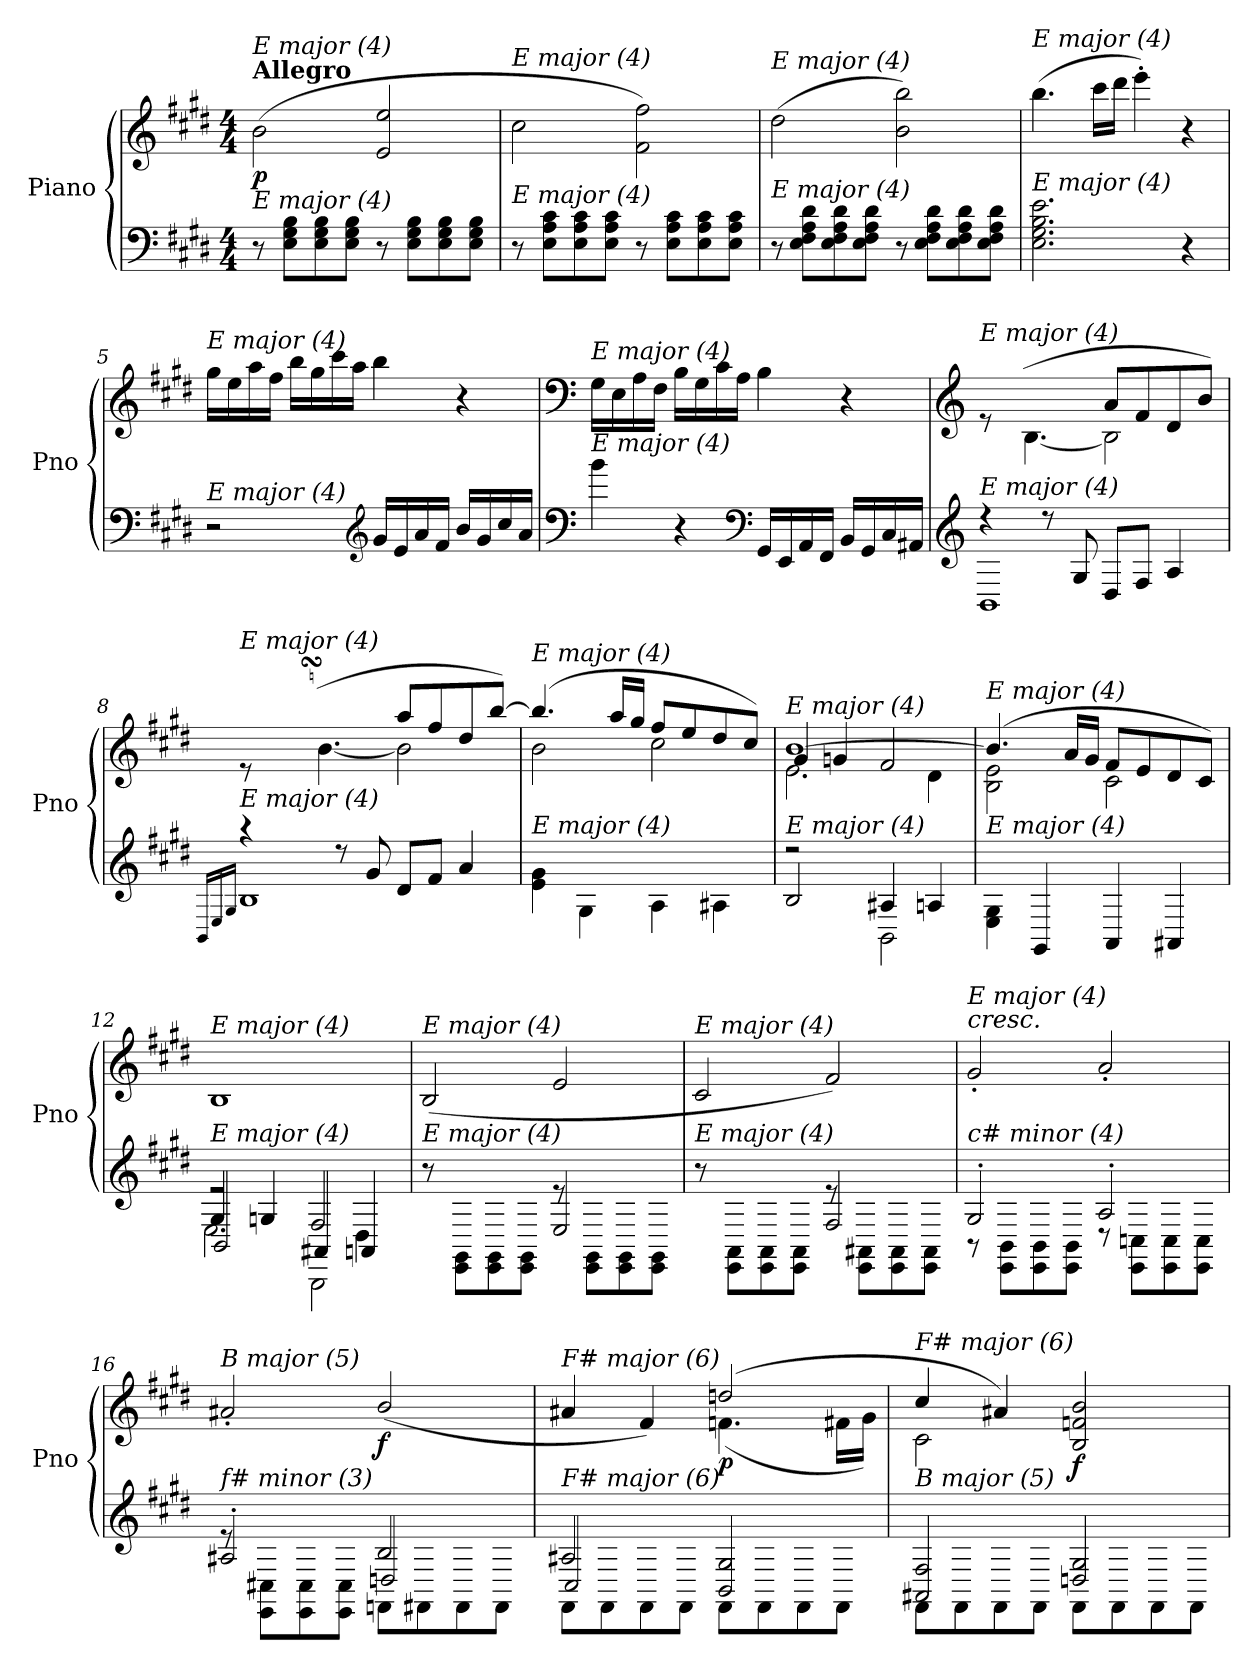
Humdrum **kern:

**kern	**kern	**dynam
*part1	*part1	*part1
*staff2	*staff1	*staff1/2
*I"Piano	*	*
*I'Pno	*	*
*clefF4	*clefG2	*
*k[f#c#g#d#]	*k[f#c#g#d#]	*
*M4/4	*M4/4	*
=1	=1	=1
!	!LO:TX:a:B:t=Allegro	!
!	!LO:TX:i:t=E major (4)	!
!LO:TX:i:t=E major (4)	!	!
!	!	!LO:DY:b
8r	(2b\	p
8E\ 8G#\ 8B\L	.	.
8E\ 8G#\ 8B\	.	.
8E\ 8G#\ 8B\J	.	.
8r	2e/ 2ee/	.
8E\ 8G#\ 8B\L	.	.
8E\ 8G#\ 8B\	.	.
8E\ 8G#\ 8B\J	.	.
=2	=2	=2
!	!LO:TX:i:t=E major (4)	!
!LO:TX:i:t=E major (4)	!	!
8r	2cc#\	.
8E\ 8A\ 8c#\L	.	.
8E\ 8A\ 8c#\	.	.
8E\ 8A\ 8c#\J	.	.
8r	2f#\ 2ff#\)	.
8E\ 8A\ 8c#\L	.	.
8E\ 8A\ 8c#\	.	.
8E\ 8A\ 8c#\J	.	.
=3	=3	=3
!	!LO:TX:i:t=E major (4)	!
!LO:TX:i:t=E major (4)	!	!
8r	(2dd#\	.
8E\ 8F#\ 8A\ 8d#\L	.	.
8E\ 8F#\ 8A\ 8d#\	.	.
8E\ 8F#\ 8A\ 8d#\J	.	.
8r	2b\ 2bb\)	.
8E\ 8F#\ 8A\ 8d#\L	.	.
8E\ 8F#\ 8A\ 8d#\	.	.
8E\ 8F#\ 8A\ 8d#\J	.	.
=4	=4	=4
!	!LO:TX:i:t=E major (4)	!
!LO:TX:i:t=E major (4)	!	!
2.E\ 2.G#\ 2.B\ 2.e\	(4.bb\	.
.	16ccc#\LL	.
.	16ddd#\JJ	.
.	4eee'\)	.
4r	4r	.
!!LO:LB:g=z
=5	=5	=5
!	!LO:TX:i:t=E major (4)	!
!LO:TX:i:t=E major (4)	!	!
2r	16gg#\LL	.
.	16ee\	.
.	16aa\	.
.	16ff#\JJ	.
.	16bb\LL	.
.	16gg#\	.
.	16ccc#\	.
.	16aa\JJ	.
*clefG2	*	*
16g#/LL	4bb\	.
16e/	.	.
16a/	.	.
16f#/JJ	.	.
16b/LL	4r	.
16g#/	.	.
16cc#/	.	.
16a/JJ	.	.
=6	=6	=6
*clefF4	*clefF4	*
!	!LO:TX:i:t=E major (4)	!
!LO:TX:i:t=E major (4)	!	!
4b\	16G#\LL	.
.	16E\	.
.	16A\	.
.	16F#\JJ	.
4r	16B\LL	.
.	16G#\	.
.	16c#\	.
.	16A\JJ	.
*clefF4	*	*
16GG#/LL	4B\	.
16EE/	.	.
16AA/	.	.
16FF#/JJ	.	.
16BB/LL	4r	.
16GG#/	.	.
16C#/	.	.
16AA#X/JJ	.	.
=7	=7	=7
*clefG2	*clefG2	*
*^	*^	*
*	*^	*	*	*
!	!	!	!LO:TX:i:t=E major (4)	!	!
!LO:TX:i:t=E major (4)	!	!	!	!	!
8ryy	4rdd	1BB	8re	8ryy	.
2..ryy	.	.	(8B/Lyy	[4.B\	.
.	8rdd	.	8g#/	.	.
.	8G#/	.	8e/J	.	.
.	8D#/L	.	8a/L	2B\]	.
.	8F#/J	.	8f#/	.	.
.	4A/	.	8d#/	.	.
.	.	.	8b/J)	.	.
*	*	*	*v	*v	*
!!LO:LB:g=z
=8	=8	=8	=8	=8
*	*	*^	*	*
.	.	.	16qBB/LL	.	.
.	.	.	16qE/	.	.
.	.	.	16qG#/JJ	.	.
*	*	*	*	*^	*
*	*	*	*	*	*^	*
*	*	*	*	*	*	*Xtuplet	*
!	!	!	!	!LO:TX:i:t=E major (4)	!	!	!
!LO:TX:i:t=E major (4)	!	!	!	!	!	!	!
8ryy	8ryy	4raa	1B	8re	8ryy	24cc#!yy	.
.	.	.	.	.	.	24b!yy	.
.	.	.	.	.	.	24a#X!yy	.
2..ryy	2..ryy	.	.	(>8bsSSS/Lyy	[4.b\	2..ryy	.
.	.	8rdd	.	8gg#/	.	.	.
.	.	8g#/	.	8ee/J	.	.	.
.	.	8d#/L	.	8aa/L	2b\]	.	.
.	.	8f#/J	.	8ff#/	.	.	.
.	.	4a/	.	8dd#/	.	.	.
.	.	.	.	[8bb/J)	.	.	.
*v	*v	*v	*v	*	*	*	*
*	*	*v	*v	*
=9	=9	=9	=9
!	!LO:TX:i:t=E major (4)	!	!
!LO:TX:i:t=E major (4)	!	!	!
4e\ 4g#\	(4.bb/]	2b\	.
4G#\	.	.	.
.	16aa/LL	.	.
.	16gg#/JJ	.	.
4A\	8ff#/L	2cc#\	.
.	8ee/	.	.
4A#X\	8dd#/	.	.
.	8cc#/J)	.	.
=10	=10	=10	=10
*^	*	*^	*
!	!	!LO:TX:i:t=E major (4)	!	!	!
!LO:TX:i:t=E major (4)	!	!	!	!	!
2B/	2rdd	[1b	2.e\	4g#/	.
.	.	.	.	4gn/	.
4A#X/	2BB\	.	.	2f#/	.
4An/	.	.	4d#\	.	.
*v	*v	*	*	*	*
*	*	*v	*v	*
=11	=11	=11	=11
!	!LO:TX:i:t=E major (4)	!	!
!LO:TX:i:t=E major (4)	!	!	!
4E\ 4G#\	(4.b/]	2B\ 2e\	.
4GG#/	.	.	.
.	16a/LL	.	.
.	16g#/JJ	.	.
4AA/	8f#/L	2c#\	.
.	8e/	.	.
4AA#X/	8d#/	.	.
.	8c#/J)	.	.
*	*v	*v	*
=12	=12	=12
*^	*	*
*	*^	*	*
*	*	*^	*	*
!	!	!	!	!LO:TX:i:t=E major (4)	!
!LO:TX:i:t=E major (4)	!	!	!	!	!
4G#/	2BB/	2.E\	2re	1B	.
4Gn/	.	.	.	.	.
2F#/	4AA#X/	.	2BBB\	.	.
.	4AAn/	4D#\	.	.	.
*	*	*v	*v	*	*
!!LO:LB:g=z
=13	=13	=13	=13	=13
*	*	*	*^	*
!	!	!	!LO:TX:i:t=E major (4)	!	!
!LO:TX:i:t=E major (4)	!	!	!	!	!
*	*v	*v	*	*	*
2ryy	8r	(2B/	2ryy	.
.	8EE\ 8GG#\L	.	.	.
.	8EE\ 8GG#\	.	.	.
.	8EE\ 8GG#\J	.	.	.
2E/	8re	2e/	2ryy	.
.	8EE\ 8GG#\L	.	.	.
.	8EE\ 8GG#\	.	.	.
.	8EE\ 8GG#\J	.	.	.
=14	=14	=14	=14	=14
!	!	!LO:TX:i:t=E major (4)	!	!
!LO:TX:i:t=E major (4)	!	!	!	!
2ryy	8r	2c#/	2ryy	.
.	8EE\ 8AA\L	.	.	.
.	8EE\ 8AA\	.	.	.
.	8EE\ 8AA\J	.	.	.
2F#/	8re	2f#/)	2ryy	.
.	8EE\ 8AA#X\L	.	.	.
.	8EE\ 8AA#\	.	.	.
.	8EE\ 8AA#\J	.	.	.
*	*	*v	*v	*
=15	=15	=15	=15
!	!	!LO:TX:a:i:t=cresc.	!
!	!	!LO:TX:i:t=E major (4)	!
!LO:TX:i:t=c# minor (4)	!	!	!
2G#'/	8r	2g#'/	.
.	8EE\ 8BB\L	.	.
.	8EE\ 8BB\	.	.
.	8EE\ 8BB\J	.	.
2A'/	8r	2a'/	.
.	8EE\ 8Cn\L	.	.
.	8EE\ 8C\	.	.
.	8EE\ 8C\J	.	.
=16	=16	=16	=16
*	*^	*^	*
!	!	!	!LO:TX:i:t=B major (5)	!	!
!LO:TX:i:t=f# minor (3)	!	!	!	!	!
2A#X'/	8re	2ryy	2a#X'/	2ryy	.
.	8EE\ 8C#X\L	.	.	.	.
.	8EE\ 8C#\	.	.	.	.
.	8EE\ 8C#\J	.	.	.	.
!	!	!	!	!	!LO:DY:b
2B/	8FFni\L	2Dn/	(2b/	2ryy	f
.	8FF#i\	.	.	.	.
.	8FF#i\	.	.	.	.
.	8FF#i\J	.	.	.	.
!!LO:LB:g=z	!!
=17	=17	=17	=17	=17	=17
!	!	!	!LO:TX:i:t=F# major (6)	!	!
!LO:TX:i:t=F# major (6)	!	!	!	!	!
2A#X/	2C#/	8FF#\L	4a#X/	2ryy	.
.	.	8FF#\	.	.	.
.	.	8FF#\	4f#/)	.	.
.	.	8FF#\J	.	.	.
!	!	!	!	!	!LO:DY:b
2ryy	2BB/ 2G#/	8FF#\L	(2ddn/	(4.fni\	p
.	.	8FF#\	.	.	.
.	.	8FF#\	.	.	.
.	.	8FF#\J	.	16f#\LL	.
.	.	.	.	16g#\JJ)	.
=18	=18	=18	=18	=18	=18
!	!	!	!LO:TX:i:t=F# major (6)	!	!
!LO:TX:i:t=B major (5)	!	!	!	!	!
2ryy	2AA#X/ 2F#/	8FF#\L	4cc#/	2c#\	.
.	.	8FF#\	.	.	.
.	.	8FF#\	4a#X/)	.	.
.	.	8FF#\J	.	.	.
!	!	!	!	!	!LO:DY:b
2ryy	2Dn/ 2G#/	8FF#\L	2B/ 2fni/ 2b/	2ryy	f
.	.	8FF#\	.	.	.
.	.	8FF#\	.	.	.
.	.	8FF#\J	.	.	.
*v	*v	*v	*	*	*
*	*v	*v	*
=	=	=
*-	*-	*-
